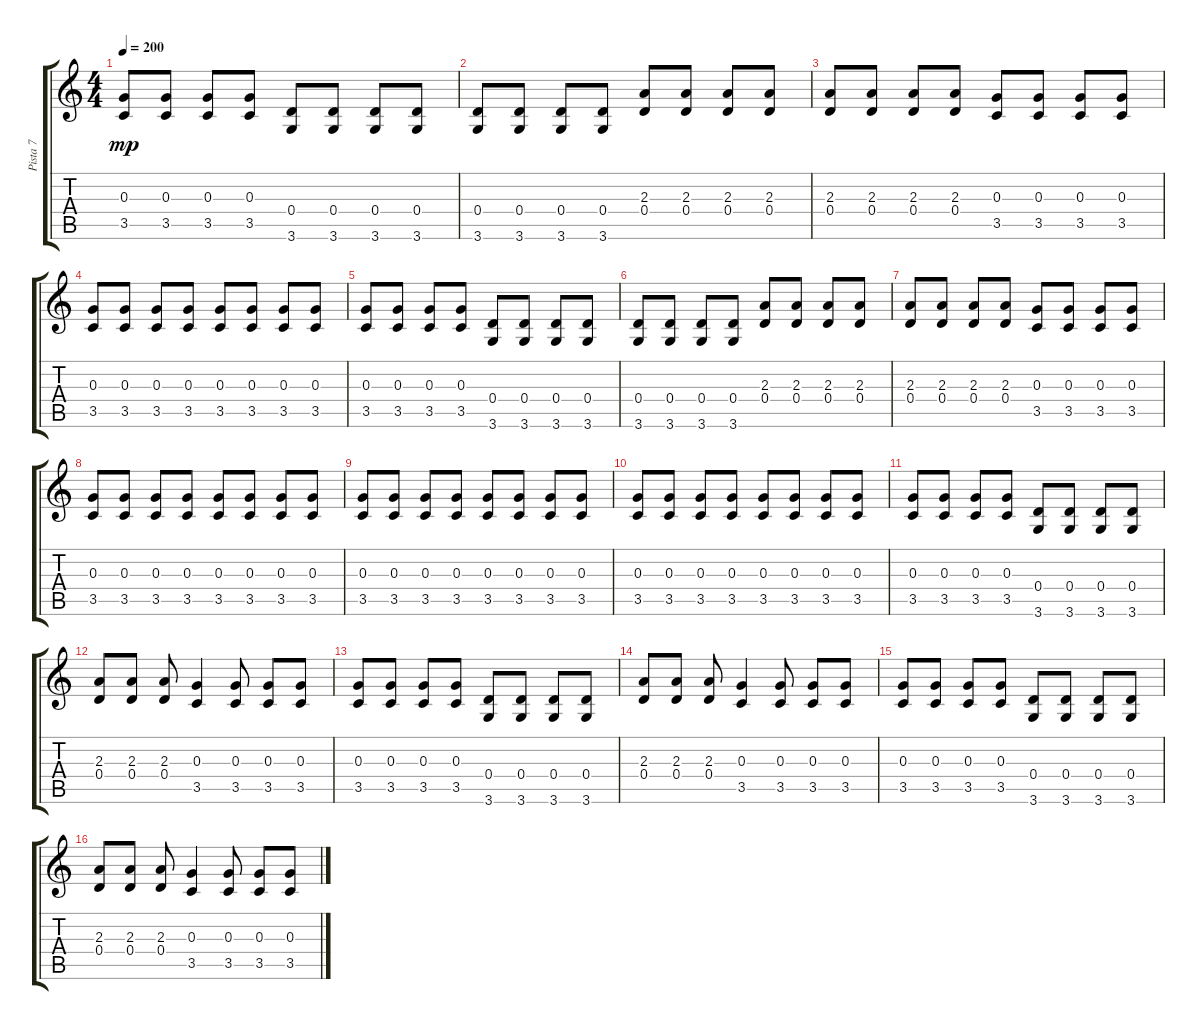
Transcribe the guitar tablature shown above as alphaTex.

\track ("Pista 7" "Pista 7") {instrument distortionguitar}
\staff {score tabs}
\tuning (E4 B3 G3 D3 A2 E2) {hide}
\ts (4 4)
\tempo 200
\clef g2
\ks c
(0.3 3.5).8{dy mp} (0.3 3.5).8 (0.3 3.5).8 (0.3 3.5).8 (0.4 3.6).8 (0.4 3.6).8 (0.4 3.6).8 (0.4 3.6).8 |
(0.4 3.6).8 (0.4 3.6).8 (0.4 3.6).8 (0.4 3.6).8 (2.3 0.4).8 (2.3 0.4).8 (2.3 0.4).8 (2.3 0.4).8 |
(2.3 0.4).8 (2.3 0.4).8 (2.3 0.4).8 (2.3 0.4).8 (0.3 3.5).8 (0.3 3.5).8 (0.3 3.5).8 (0.3 3.5).8 |
(0.3 3.5).8 (0.3 3.5).8 (0.3 3.5).8 (0.3 3.5).8 (0.3 3.5).8 (0.3 3.5).8 (0.3 3.5).8 (0.3 3.5).8 |
(0.3 3.5).8 (0.3 3.5).8 (0.3 3.5).8 (0.3 3.5).8 (0.4 3.6).8 (0.4 3.6).8 (0.4 3.6).8 (0.4 3.6).8 |
(0.4 3.6).8 (0.4 3.6).8 (0.4 3.6).8 (0.4 3.6).8 (2.3 0.4).8 (2.3 0.4).8 (2.3 0.4).8 (2.3 0.4).8 |
(2.3 0.4).8 (2.3 0.4).8 (2.3 0.4).8 (2.3 0.4).8 (0.3 3.5).8 (0.3 3.5).8 (0.3 3.5).8 (0.3 3.5).8 |
(0.3 3.5).8 (0.3 3.5).8 (0.3 3.5).8 (0.3 3.5).8 (0.3 3.5).8 (0.3 3.5).8 (0.3 3.5).8 (0.3 3.5).8 |
(0.3 3.5).8 (0.3 3.5).8 (0.3 3.5).8 (0.3 3.5).8 (0.3 3.5).8 (0.3 3.5).8 (0.3 3.5).8 (0.3 3.5).8 |
(0.3 3.5).8 (0.3 3.5).8 (0.3 3.5).8 (0.3 3.5).8 (0.3 3.5).8 (0.3 3.5).8 (0.3 3.5).8 (0.3 3.5).8 |
(0.3 3.5).8 (0.3 3.5).8 (0.3 3.5).8 (0.3 3.5).8 (0.4 3.6).8 (0.4 3.6).8 (0.4 3.6).8 (0.4 3.6).8 |
(2.3 0.4).8 (2.3 0.4).8 (2.3 0.4).8 (0.3 3.5).4 (0.3 3.5).8 (0.3 3.5).8 (0.3 3.5).8 |
(0.3 3.5).8 (0.3 3.5).8 (0.3 3.5).8 (0.3 3.5).8 (0.4 3.6).8 (0.4 3.6).8 (0.4 3.6).8 (0.4 3.6).8 |
(2.3 0.4).8 (2.3 0.4).8 (2.3 0.4).8 (0.3 3.5).4 (0.3 3.5).8 (0.3 3.5).8 (0.3 3.5).8 |
(0.3 3.5).8 (0.3 3.5).8 (0.3 3.5).8 (0.3 3.5).8 (0.4 3.6).8 (0.4 3.6).8 (0.4 3.6).8 (0.4 3.6).8 |
(2.3 0.4).8 (2.3 0.4).8 (2.3 0.4).8 (0.3 3.5).4 (0.3 3.5).8 (0.3 3.5).8 (0.3 3.5).8
